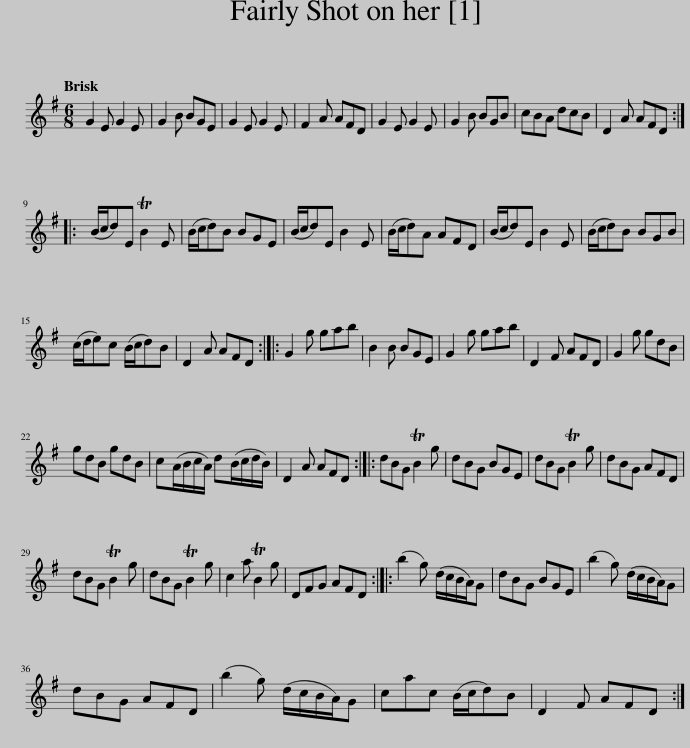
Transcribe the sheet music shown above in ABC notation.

X:1
L:1/8
Q:1/4=120
M:6/8
I:linebreak $
K:G
V:1 treble
V:1
 G2 E G2 E | G2 B BGE | G2 E G2 E | F2 A AFD | G2 E G2 E | %5
 G2 B BGB | cBA dcB | D2 A AFD ::$ (B/c/d)E TB2 E | (B/c/d)B BGE | %10
 (B/c/d)E B2 E | (B/c/d)A AFD | (B/c/d)E B2 E | (B/c/d)B BGB |$ (c/d/e)c (B/c/d)B | %15
 D2 A AFD :: G2 g gab | B2 B BGE | G2 g gab | D2 F AFD | %20
 G2 g gdB |$ gdB gdB | c(A/B/c/A/) d(B/c/d/B/) | D2 A AFD :: dBG TB2 g | %25
 dBG BGE | dBG TB2 g | dBG AFD |$ dBG TB2 g | dBG TB2 g | %30
 c2 a TB2 g | DFG AFD :: (b2 g) (d/c/B/A/)G | dBG BGE | (b2 g) (d/c/B/A/)G |$ %35
 dBG AFD | (b2 g) (d/c/B/A/)G | cac (B/c/d)B | D2 F AFD :| %39
